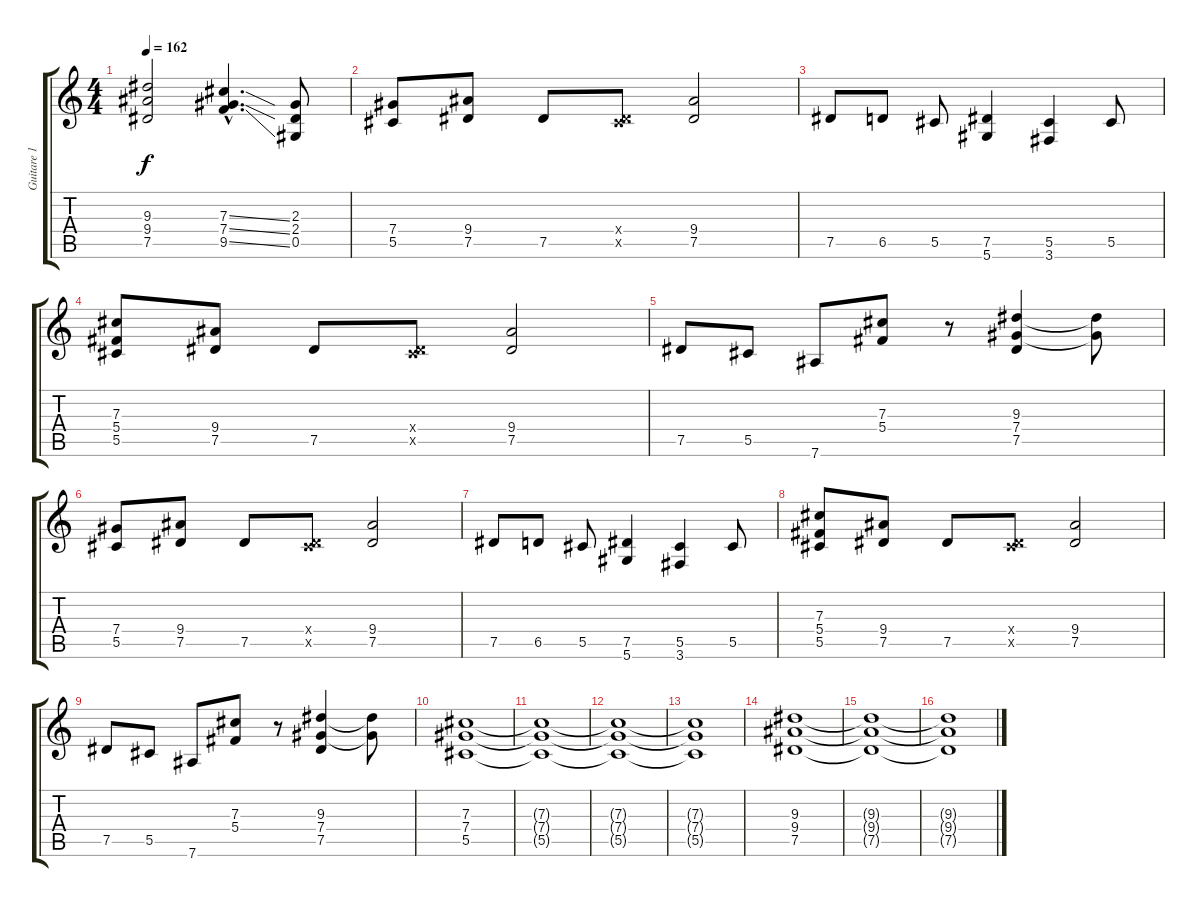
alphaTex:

\track ("Guitare 1" "Guitare 1") {instrument overdrivenguitar}
\staff {score tabs}
\tuning (Eb4 Bb3 Gb3 Db3 Ab2 Eb2) {hide}
\ts (4 4)
\tempo 162
\clef g2
\ks c
(9.3{t} 9.4{t} 7.5{t}).2{dy f} (7.3{ss hac} 7.4{ss hac} 9.5{ss hac}).4{d} (2.3 2.4 0.5).8 |
(7.4 5.5).8 (9.4 7.5).8 7.5.8 (0.4{x} 7.5{x}).8 (9.4 7.5).2 |
7.5.8 6.5.8 5.5.8 (7.5 5.6).4 (5.5 3.6).4 5.5.8 |
(7.3 5.4 5.5).8 (9.4 7.5).8 7.5.8 (0.4{x} 7.5{x}).8 (9.4 7.5).2 |
7.5.8 5.5.8 7.6.8 (7.3 5.4).8 r.8 (9.3 7.4 7.5).4 (9.3{t} 7.4{t}).8 |
(7.4 5.5).8 (9.4 7.5).8 7.5.8 (0.4{x} 7.5{x}).8 (9.4 7.5).2 |
7.5.8 6.5.8 5.5.8 (7.5 5.6).4 (5.5 3.6).4 5.5.8 |
(7.3 5.4 5.5).8 (9.4 7.5).8 7.5.8 (0.4{x} 7.5{x}).8 (9.4 7.5).2 |
7.5.8 5.5.8 7.6.8 (7.3 5.4).8 r.8 (9.3 7.4 7.5).4 (9.3{t} 7.4{t}).8 |
(7.3 7.4 5.5).1 |
(7.3{t} 7.4{t} 5.5{t}).1 |
(7.3{t} 7.4{t} 5.5{t}).1 |
(7.3{t} 7.4{t} 5.5{t}).1 |
(9.3 9.4 7.5).1 |
(9.3{t} 9.4{t} 7.5{t}).1 |
(9.3{t} 9.4{t} 7.5{t}).1
